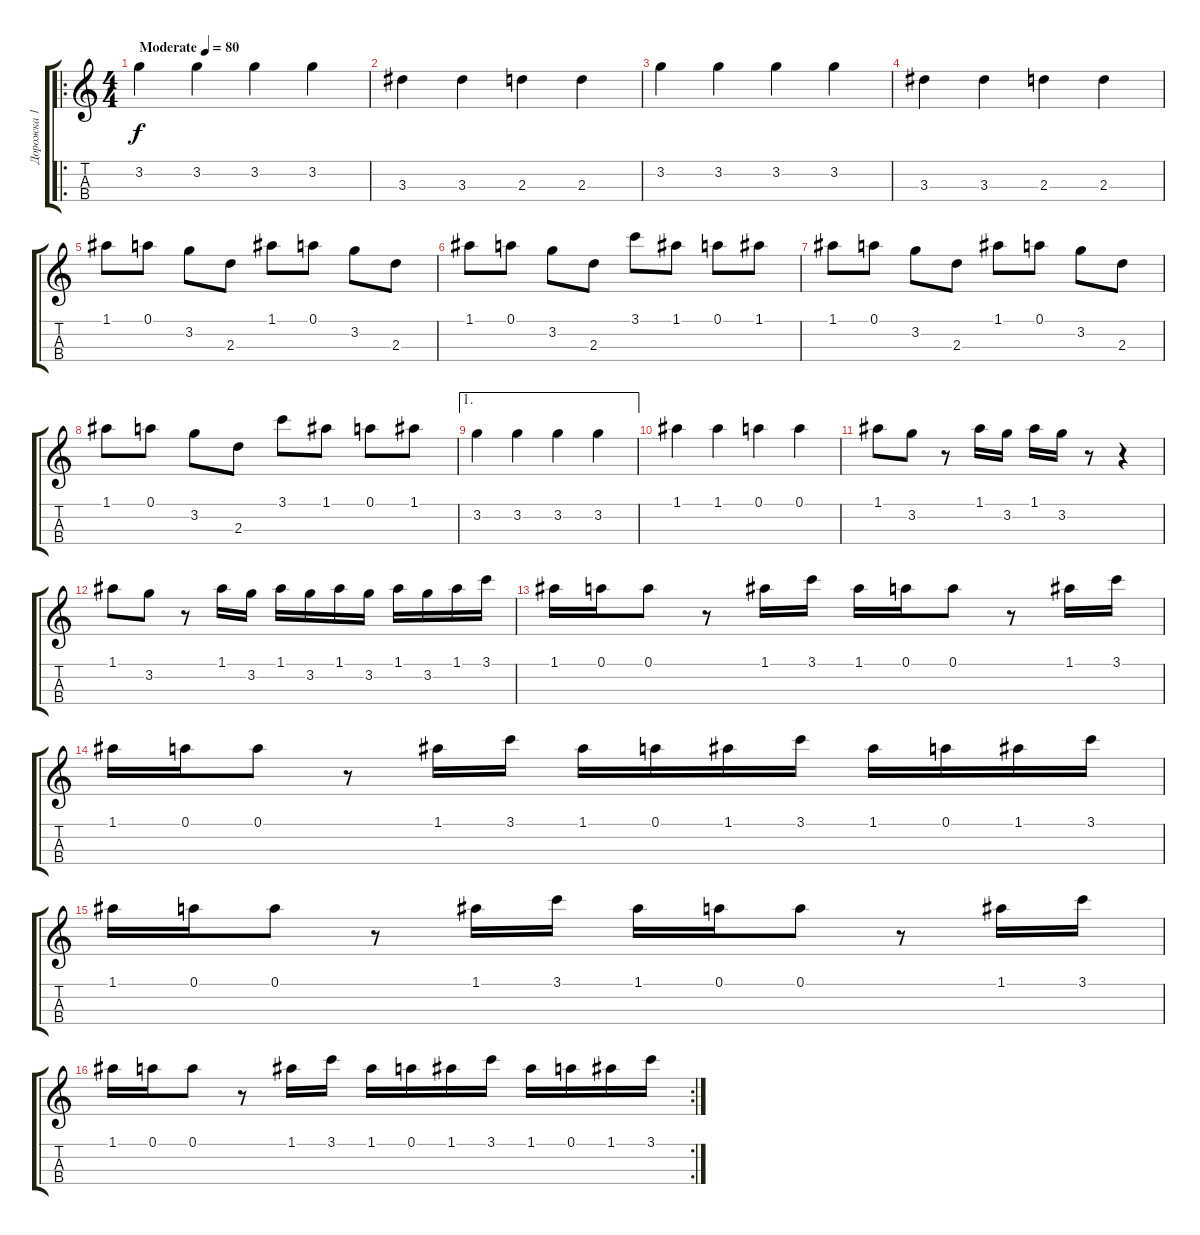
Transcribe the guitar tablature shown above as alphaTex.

\track ("Дорожка 1" "Дорожка 1") {instrument acousticguitarsteel}
\staff {score tabs}
\tuning (A4 E4 C4 G3) {hide}
\ro
\ts (4 4)
\tempo (80 "Moderate")
\clef g2
\ks c
3.2.4{dy f instrument acousticguitarsteel} 3.2.4 3.2.4 3.2.4 |
3.3.4 3.3.4 2.3.4 2.3.4 |
3.2.4 3.2.4 3.2.4 3.2.4 |
3.3.4 3.3.4 2.3.4 2.3.4 |
1.1.8 0.1.8 3.2.8 2.3.8 1.1.8 0.1.8 3.2.8 2.3.8 |
1.1.8 0.1.8 3.2.8 2.3.8 3.1.8 1.1.8 0.1.8 1.1.8 |
1.1.8 0.1.8 3.2.8 2.3.8 1.1.8 0.1.8 3.2.8 2.3.8 |
1.1.8 0.1.8 3.2.8 2.3.8 3.1.8 1.1.8 0.1.8 1.1.8 |
\ae 1
3.2.4 3.2.4 3.2.4 3.2.4 |
1.1.4 1.1.4 0.1.4 0.1.4 |
1.1.8 3.2.8 r.8 1.1.16 3.2.16 1.1.16 3.2.16 r.8 r.4 |
1.1.8 3.2.8 r.8 1.1.16 3.2.16 1.1.16 3.2.16 1.1.16 3.2.16 1.1.16 3.2.16 1.1.16 3.1.16 |
1.1.16 0.1.16 0.1.8 r.8 1.1.16 3.1.16 1.1.16 0.1.16 0.1.8 r.8 1.1.16 3.1.16 |
1.1.16 0.1.16 0.1.8 r.8 1.1.16 3.1.16 1.1.16 0.1.16 1.1.16 3.1.16 1.1.16 0.1.16 1.1.16 3.1.16 |
1.1.16 0.1.16 0.1.8 r.8 1.1.16 3.1.16 1.1.16 0.1.16 0.1.8 r.8 1.1.16 3.1.16 |
\rc 2
1.1.16 0.1.16 0.1.8 r.8 1.1.16 3.1.16 1.1.16 0.1.16 1.1.16 3.1.16 1.1.16 0.1.16 1.1.16 3.1.16
